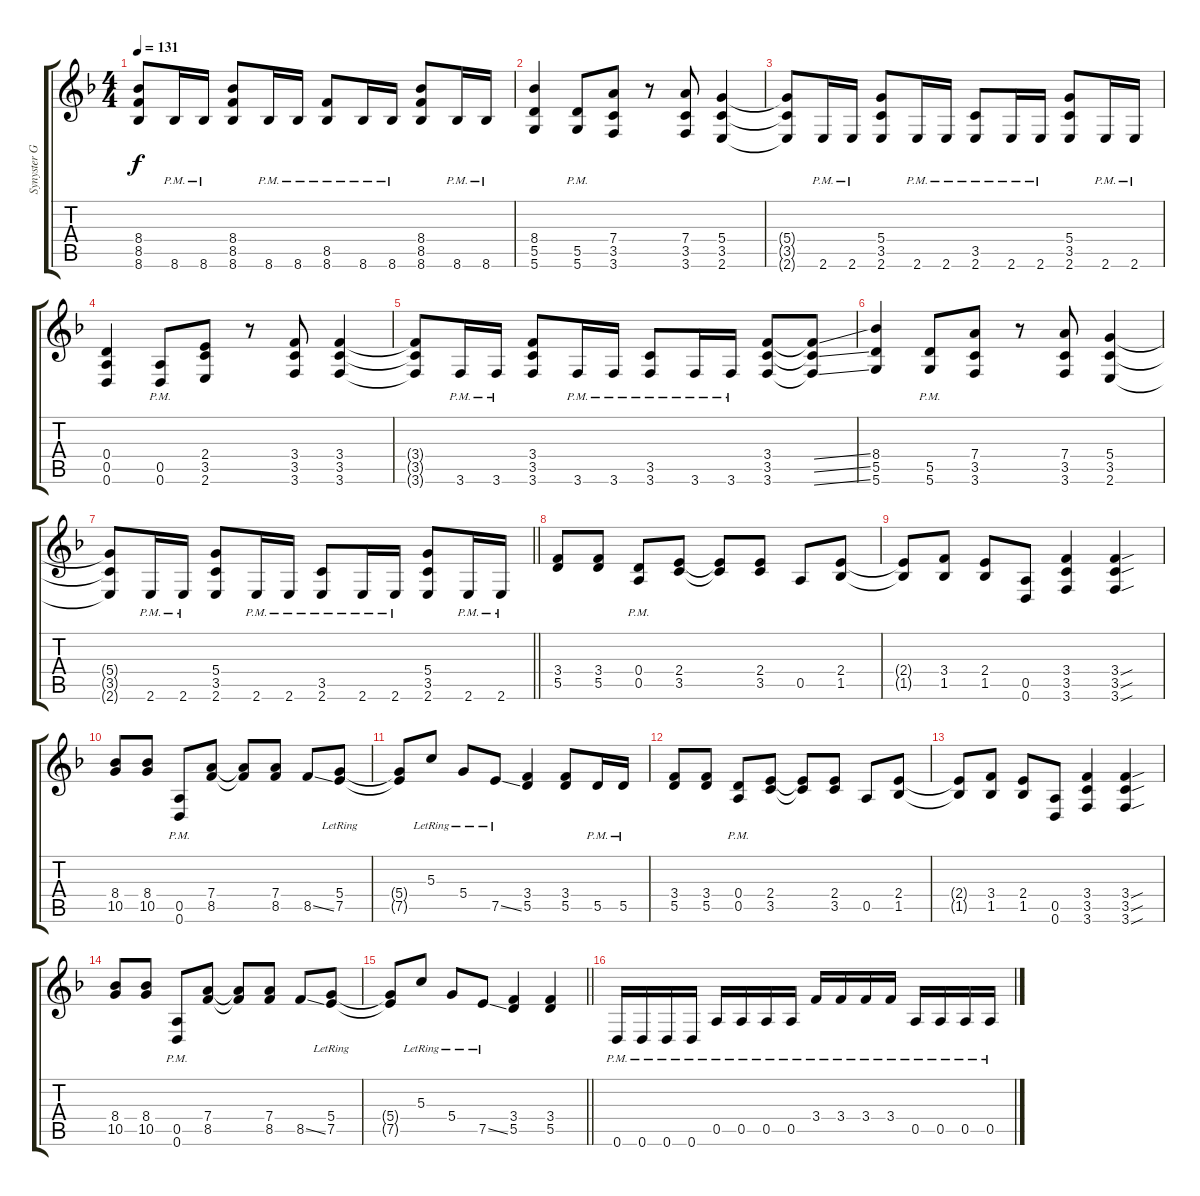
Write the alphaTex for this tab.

\track ("Synyster Gates" "Synyster G") {instrument distortionguitar}
\staff {score tabs}
\tuning (E4 B3 G3 D3 A2 D2) {hide}
\ts (4 4)
\tempo 131
\clef g2
\ks f
(8.4{t} 8.5{t} 8.6{t}).8{dy f} 8.6{pm}.16 8.6{pm}.16 (8.4 8.5 8.6).8 8.6{pm}.16 8.6{pm}.16 (8.5{pm} 8.6{pm}).8 8.6{pm}.16 8.6{pm}.16 (8.4 8.5 8.6).8 8.6{pm}.16 8.6{pm}.16 |
(8.4 5.5 5.6).4 (5.5{pm} 5.6{pm}).8 (7.4 3.5 3.6).8 r.8 (7.4 3.5 3.6).8 (5.4 3.5 2.6).4 |
(5.4{t} 3.5{t} 2.6{t}).8 2.6{pm}.16 2.6{pm}.16 (5.4 3.5 2.6).8 2.6{pm}.16 2.6{pm}.16 (3.5{pm} 2.6{pm}).8 2.6{pm}.16 2.6{pm}.16 (5.4 3.5 2.6).8 2.6{pm}.16 2.6{pm}.16 |
(0.4 0.5 0.6).4 (0.5{pm} 0.6{pm}).8 (2.4 3.5 2.6).8 r.8 (3.4 3.5 3.6).8 (3.4 3.5 3.6).4 |
(3.4{t} 3.5{t} 3.6{t}).8 3.6{pm}.16 3.6{pm}.16 (3.4 3.5 3.6).8 3.6{pm}.16 3.6{pm}.16 (3.5{pm} 3.6{pm}).8 3.6{pm}.16 3.6{pm}.16 (3.4 3.5 3.6).8 (3.4{ss t} 3.5{ss t} 3.6{ss t}).8 |
(8.4 5.5 5.6).4 (5.5{pm} 5.6{pm}).8 (7.4 3.5 3.6).8 r.8 (7.4 3.5 3.6).8 (5.4 3.5 2.6).4 |
\barLineRight lightlight
(5.4{t} 3.5{t} 2.6{t}).8 2.6{pm}.16 2.6{pm}.16 (5.4 3.5 2.6).8 2.6{pm}.16 2.6{pm}.16 (3.5{pm} 2.6{pm}).8 2.6{pm}.16 2.6{pm}.16 (5.4 3.5 2.6).8 2.6{pm}.16 2.6{pm}.16 |
(3.4 5.5).8 (3.4 5.5).8 (0.4{pm} 0.5{pm}).8 (2.4 3.5).8 (2.4{t} 3.5{t}).8 (2.4 3.5).8 0.5.8 (2.4 1.5).8 |
(2.4{t} 1.5{t}).8 (3.4 1.5).8 (2.4 1.5).8 (0.5 0.6).8 (3.4 3.5 3.6).4 (3.4{sou} 3.5{sou} 3.6{sou}).4 |
(8.4 10.5).8 (8.4 10.5).8 (0.5{pm} 0.6{pm}).8 (7.4 8.5).8 (7.4{t} 8.5{t}).8 (7.4 8.5).8 8.5{ss}.8 (5.4{lr} 7.5{lr}).8 |
(5.4{t} 7.5{t}).8 5.3{lr}.8 5.4{lr}.8 7.5{ss lr}.8 (3.4 5.5).4 (3.4 5.5).8 5.5{pm}.16 5.5{pm}.16 |
(3.4 5.5).8 (3.4 5.5).8 (0.4{pm} 0.5{pm}).8 (2.4 3.5).8 (2.4{t} 3.5{t}).8 (2.4 3.5).8 0.5.8 (2.4 1.5).8 |
(2.4{t} 1.5{t}).8 (3.4 1.5).8 (2.4 1.5).8 (0.5 0.6).8 (3.4 3.5 3.6).4 (3.4{sou} 3.5{sou} 3.6{sou}).4 |
(8.4 10.5).8 (8.4 10.5).8 (0.5{pm} 0.6{pm}).8 (7.4 8.5).8 (7.4{t} 8.5{t}).8 (7.4 8.5).8 8.5{ss}.8 (5.4{lr} 7.5{lr}).8 |
\barLineRight lightlight
(5.4{t} 7.5{t}).8 5.3{lr}.8 5.4{lr}.8 7.5{ss lr}.8 (3.4 5.5).4 (3.4 5.5).4 |
0.6{pm}.16 0.6{pm}.16 0.6{pm}.16 0.6{pm}.16 0.5{pm}.16 0.5{pm}.16 0.5{pm}.16 0.5{pm}.16 3.4{pm}.16 3.4{pm}.16 3.4{pm}.16 3.4{pm}.16 0.5{pm}.16 0.5{pm}.16 0.5{pm}.16 0.5{pm}.16
